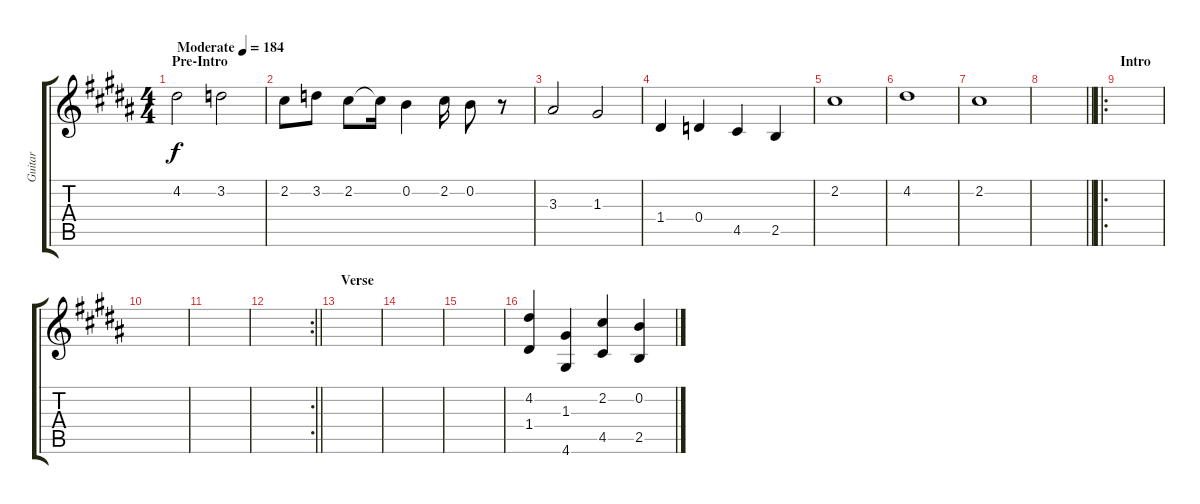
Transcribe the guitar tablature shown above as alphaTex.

\track ("Guitar" "Guitar") {instrument electricguitarclean}
\staff {score tabs}
\tuning (E4 B3 G3 D3 A2 E2) {hide}
\ts (4 4)
\section ("" "Pre-Intro")
\tempo (184 "Moderate")
\clef g2
\ks b
4.2.2{dy f instrument electricguitarclean} 3.2.2 |
2.2.8 3.2.8 2.2.8 2.2{t}.16 0.2.4 2.2.16 0.2.8 r.8 |
3.3.2 1.3.2 |
1.4.4 0.4.4 4.5.4 2.5.4 |
2.2.1 |
4.2.1 |
2.2.1 |
\barLineRight lightlight
|
\ro
\section ("" "Intro")
|
|
|
\rc 2
\barLineRight lightlight
|
\section ("" "Verse")
|
|
|
(4.2 1.4).4 (1.3 4.6).4 (2.2 4.5).4 (0.2 2.5).4
